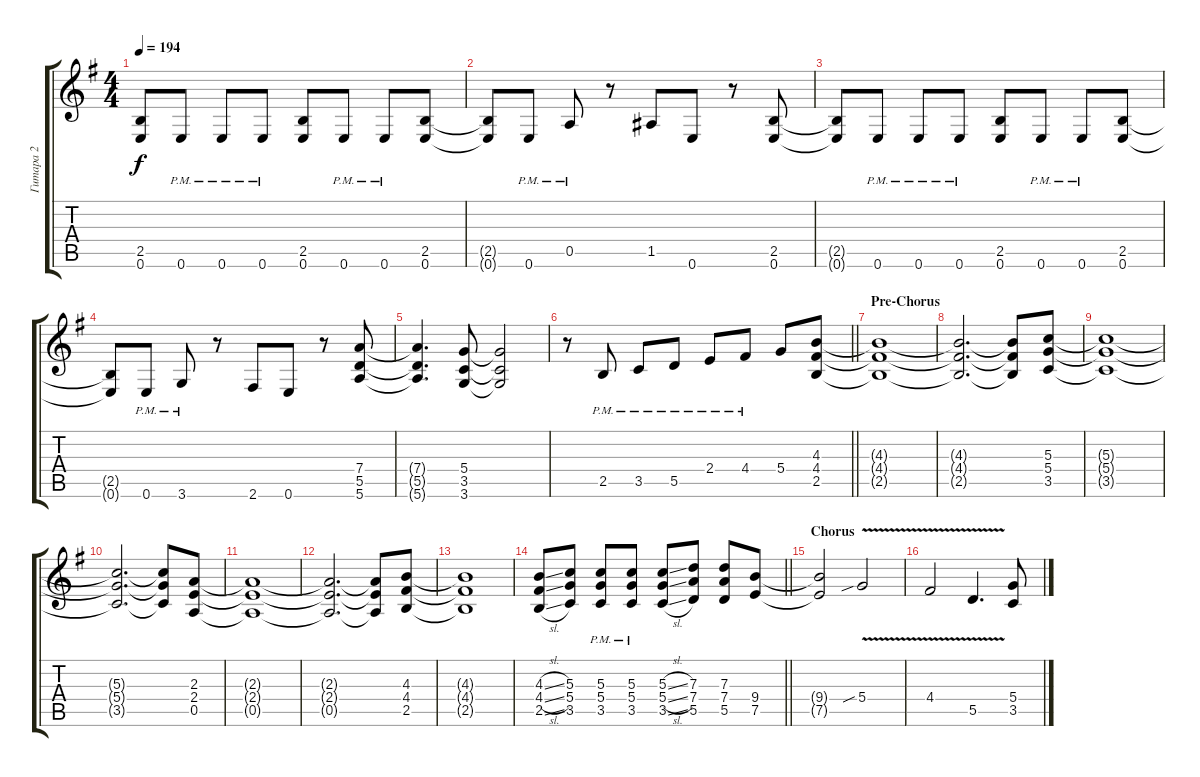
\track ("Гитара 2" "Гитара 2") {instrument distortionguitar}
\staff {score tabs}
\tuning (E4 B3 G3 D3 A2 E2) {hide}
\ts (4 4)
\tempo 194
\clef g2
\ks eminor
(2.5{t} 0.6{t}).8{dy f} 0.6{pm}.8 0.6{pm}.8 0.6{pm}.8 (2.5 0.6).8 0.6{pm}.8 0.6{pm}.8 (2.5 0.6).8 |
(2.5{t} 0.6{t}).8 0.6{pm}.8 0.5{pm}.8 r.8 1.5.8 0.6.8 r.8 (2.5 0.6).8 |
(2.5{t} 0.6{t}).8 0.6{pm}.8 0.6{pm}.8 0.6{pm}.8 (2.5 0.6).8 0.6{pm}.8 0.6{pm}.8 (2.5 0.6).8 |
(2.5{t} 0.6{t}).8 0.6{pm}.8 3.6{pm}.8 r.8 2.6.8 0.6.8 r.8 (7.4 5.5 5.6).8 |
(7.4{t} 5.5{t} 5.6{t}).4{d} (5.4 3.5 3.6).8 (5.4{t} 3.5{t} 3.6{t}).2 |
\barLineRight lightlight
r.8 2.5{pm}.8 3.5{pm}.8 5.5{pm}.8 2.4{pm}.8 4.4{pm}.8 5.4.8 (4.3 4.4 2.5).8 |
\section ("" "Pre-Chorus")
(4.3{t} 4.4{t} 2.5{t}).1 |
(4.3{t} 4.4{t} 2.5{t}).2{d} (4.3{t} 4.4{t} 2.5{t}).8 (5.3 5.4 3.5).8 |
(5.3{t} 5.4{t} 3.5{t}).1 |
(5.3{t} 5.4{t} 3.5{t}).2{d} (5.3{t} 5.4{t} 3.5{t}).8 (2.3 2.4 0.5).8 |
(2.3{t} 2.4{t} 0.5{t}).1 |
(2.3{t} 2.4{t} 0.5{t}).2{d} (2.3{t} 2.4{t} 0.5{t}).8 (4.3 4.4 2.5).8 |
(4.3{t} 4.4{t} 2.5{t}).1 |
\barLineRight lightlight
(4.3{sl} 4.4{sl} 2.5{sl}).8 (5.3 5.4 3.5).8 (5.3{pm} 5.4{pm} 3.5{pm}).8 (5.3{pm} 5.4{pm} 3.5{pm}).8 (5.3{sl} 5.4{sl} 3.5{sl}).8 (7.3 7.4 5.5).8 (7.3 7.4 5.5).8 (9.4 7.5).8 |
\section ("" "Chorus")
(9.4{t} 7.5{t}).2 5.4{v sib}.2 |
4.4{v}.2 5.5{v}.4{d} (5.4 3.5).8
